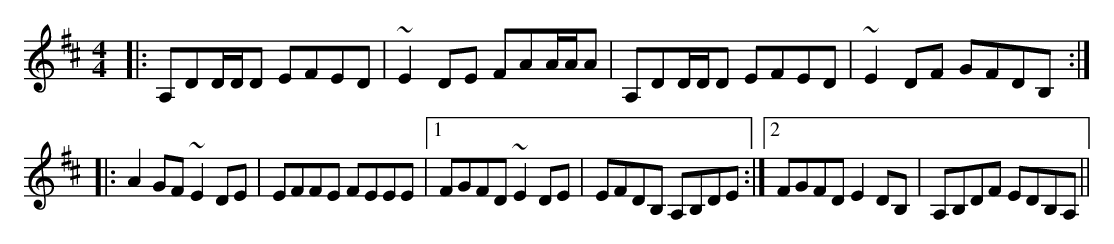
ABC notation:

X:1
M:4/4
K:D
|:A,DD/D/D EFED|~E2 DE FAA/A/A|A,DD/D/D EFED|~E2 DF GFDB,:|
|:A2 GF ~E2 DE|EFFE FEEE|1 FGFD ~E2 DE|EFDB, A,B,DE:|2 FGFD E2 DB,|A,B,DF EDB,A,||
